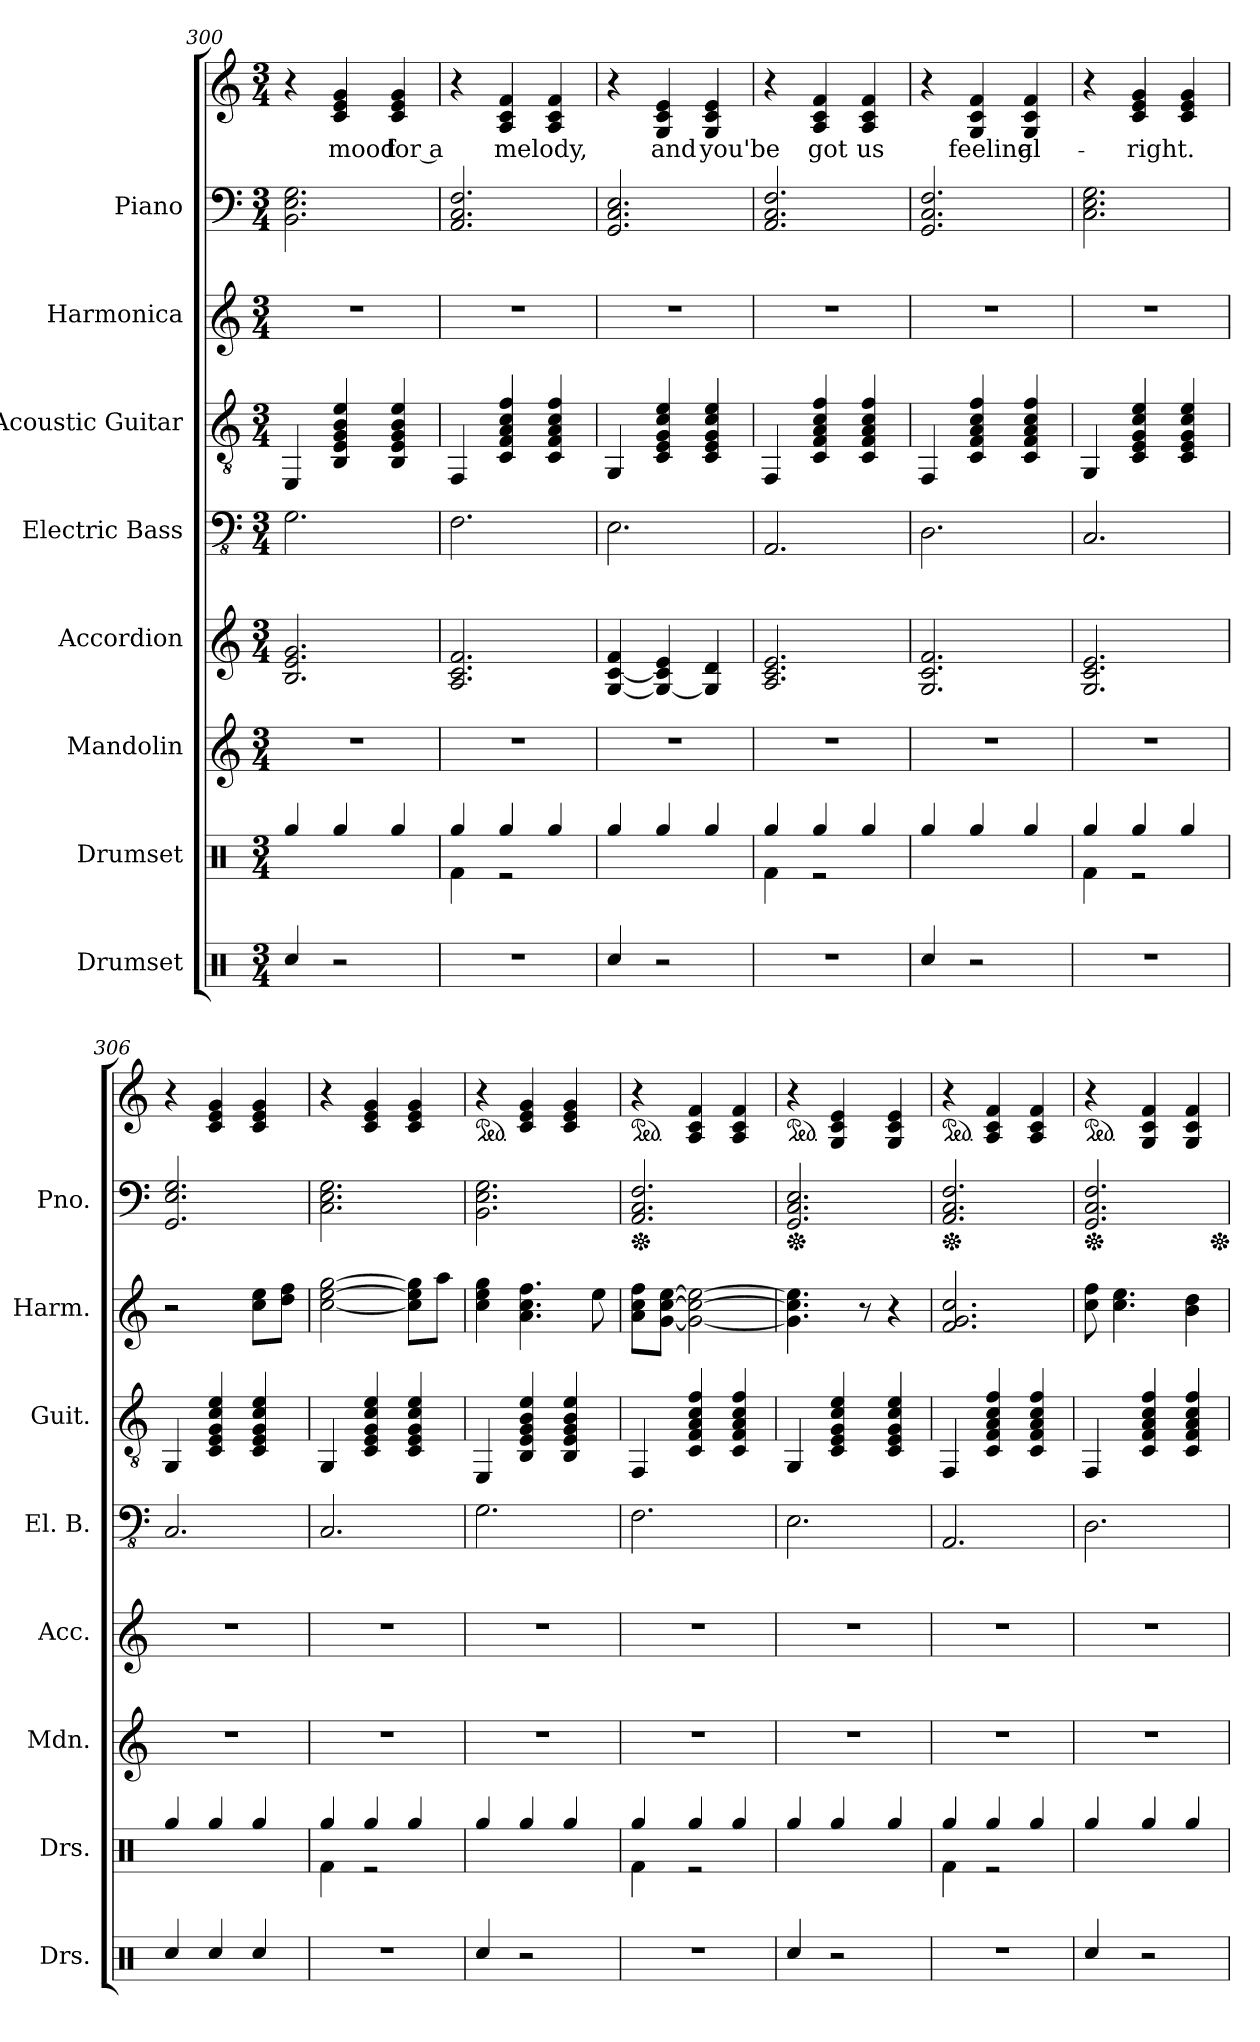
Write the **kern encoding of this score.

**kern	**kern	**kern	**kern	**kern	**kern	**kern	**kern	**kern	**text
*part8	*part7	*part6	*part5	*part4	*part3	*part2	*part1	*part1	*part1
*staff9	*staff8	*staff7	*staff6	*staff5	*staff4	*staff3	*staff2	*staff1	*staff1
*I"Drumset	*I"Drumset	*I"Mandolin	*I"Accordion	*I"Electric Bass	*I"Acoustic Guitar	*I"Harmonica	*I"Piano	*	*
*I'Drs.	*I'Drs.	*I'Mdn.	*I'Acc.	*I'El. B.	*I'Guit.	*I'Harm.	*I'Pno.	*	*
*clefX	*clefX	*clefG2	*clefG2	*clefFv4	*clefGv2	*clefG2	*clefF4	*clefG2	*
*k[]	*k[]	*k[]	*k[]	*k[]	*k[]	*k[]	*k[]	*k[]	*
*M3/4	*M3/4	*M3/4	*M3/4	*M3/4	*M3/4	*M3/4	*M3/4	*M3/4	*
=300	=300	=300	=300	=300	=300	=300	=300	=300	=300
4Rcc/	4Rgg/	2.r	2.B/ 2.e/ 2.g/	2.GG\	4EE/	2.r	2.BB\ 2.E\ 2.G\	4r	.
2r	4Rgg/	.	.	.	4BB/ 4E/ 4G/ 4B/ 4e/	.	.	4c/ 4e/ 4g/	mood
.	4Rgg/	.	.	.	4BB/ 4E/ 4G/ 4B/ 4e/	.	.	4c/ 4e/ 4g/	for a
=301	=301	=301	=301	=301	=301	=301	=301	=301	=301
*	*^	*	*	*	*	*	*	*	*
2.r	4Rgg/	4Rf\	2.r	2.A/ 2.c/ 2.f/	2.FF\	4FF/	2.r	2.AA/ 2.C/ 2.F/	4r	.
.	4Rgg/	2r	.	.	.	4C/ 4F/ 4A/ 4c/ 4f/	.	.	4A/ 4c/ 4f/	melody,
.	4Rgg/	.	.	.	.	4C/ 4F/ 4A/ 4c/ 4f/	.	.	4A/ 4c/ 4f/	.
*	*v	*v	*	*	*	*	*	*	*	*
=302	=302	=302	=302	=302	=302	=302	=302	=302	=302
4Rcc/	4Rgg/	2.r	[4G/ [4c/ 4f/	2.EE\	4GG/	2.r	2.GG/ 2.C/ 2.E/	4r	.
2r	4Rgg/	.	4G/_ 4c/] 4e/	.	4C/ 4E/ 4G/ 4c/ 4e/	.	.	4G/ 4c/ 4e/	and
.	4Rgg/	.	4G/] 4d/	.	4C/ 4E/ 4G/ 4c/ 4e/	.	.	4G/ 4c/ 4e/	you'be
=303	=303	=303	=303	=303	=303	=303	=303	=303	=303
*	*^	*	*	*	*	*	*	*	*
2.r	4Rgg/	4Rf\	2.r	2.A/ 2.c/ 2.e/	2.AAA/	4FF/	2.r	2.AA/ 2.C/ 2.F/	4r	.
.	4Rgg/	2r	.	.	.	4C/ 4F/ 4A/ 4c/ 4f/	.	.	4A/ 4c/ 4f/	got
.	4Rgg/	.	.	.	.	4C/ 4F/ 4A/ 4c/ 4f/	.	.	4A/ 4c/ 4f/	us
*	*v	*v	*	*	*	*	*	*	*	*
=304	=304	=304	=304	=304	=304	=304	=304	=304	=304
4Rcc/	4Rgg/	2.r	2.G/ 2.c/ 2.f/	2.DD\	4FF/	2.r	2.GG/ 2.C/ 2.F/	4r	.
2r	4Rgg/	.	.	.	4C/ 4F/ 4A/ 4c/ 4f/	.	.	4G/ 4c/ 4f/	feeling
.	4Rgg/	.	.	.	4C/ 4F/ 4A/ 4c/ 4f/	.	.	4G/ 4c/ 4f/	al-
!!LO:PB:g=z
=305	=305	=305	=305	=305	=305	=305	=305	=305	=305
*	*^	*	*	*	*	*	*	*	*
2.r	4Rgg/	4Rf\	2.r	2.G/ 2.c/ 2.e/	2.CC/	4GG/	2.r	2.C\ 2.E\ 2.G\	4r	.
.	4Rgg/	2r	.	.	.	4C/ 4E/ 4G/ 4c/ 4e/	.	.	4c/ 4e/ 4g/	-right.
.	4Rgg/	.	.	.	.	4C/ 4E/ 4G/ 4c/ 4e/	.	.	4c/ 4e/ 4g/	.
*	*v	*v	*	*	*	*	*	*	*	*
=306	=306	=306	=306	=306	=306	=306	=306	=306	=306
4Rcc/	4Rgg/	2.r	2.r	2.CC/	4GG/	2r	2.GG/ 2.E/ 2.G/	4r	.
4Rcc/	4Rgg/	.	.	.	4C/ 4E/ 4G/ 4c/ 4e/	.	.	4c/ 4e/ 4g/	.
4Rcc/	4Rgg/	.	.	.	4C/ 4E/ 4G/ 4c/ 4e/	8cc\ 8ee\L	.	4c/ 4e/ 4g/	.
.	.	.	.	.	.	8dd\ 8ff\J	.	.	.
=307	=307	=307	=307	=307	=307	=307	=307	=307	=307
*	*^	*	*	*	*	*	*	*	*
2.r	4Rgg/	4Rf\	2.r	2.r	2.CC/	4GG/	[2cc\ [2ee\ [2gg\	2.C\ 2.E\ 2.G\	4r	.
.	4Rgg/	2r	.	.	.	4C/ 4E/ 4G/ 4c/ 4e/	.	.	4c/ 4e/ 4g/	.
.	4Rgg/	.	.	.	.	4C/ 4E/ 4G/ 4c/ 4e/	8cc\] 8ee\] 8gg\]L	.	4c/ 4e/ 4g/	.
.	.	.	.	.	.	.	8aa\J	.	.	.
*	*v	*v	*	*	*	*	*	*	*	*
=308	=308	=308	=308	=308	=308	=308	=308	=308	=308
*	*	*	*	*	*	*	*	*ped	*
4Rcc/	4Rgg/	2.r	2.r	2.GG\	4EE/	4cc\ 4ee\ 4gg\	2.BB\ 2.E\ 2.G\	4r	.
2r	4Rgg/	.	.	.	4BB/ 4E/ 4G/ 4B/ 4e/	4.a\ 4.cc\ 4.ff\	.	4c/ 4e/ 4g/	.
.	4Rgg/	.	.	.	4BB/ 4E/ 4G/ 4B/ 4e/	.	.	4c/ 4e/ 4g/	.
.	.	.	.	.	.	8ee\	.	.	.
=309	=309	=309	=309	=309	=309	=309	=309	=309	=309
*	*^	*	*	*	*	*	*	*	*
*	*	*	*	*	*	*	*	*Xped	*	*
*	*	*	*	*	*	*	*	*	*ped	*
2.r	4Rgg/	4Rf\	2.r	2.r	2.FF\	4FF/	8a\ 8cc\ 8ff\L	2.AA/ 2.C/ 2.F/	4r	.
.	.	.	.	.	.	.	[8g\ [8cc\ [8ee\J	.	.	.
.	4Rgg/	2r	.	.	.	4C/ 4F/ 4A/ 4c/ 4f/	2g\_ 2cc\_ 2ee\_	.	4A/ 4c/ 4f/	.
.	4Rgg/	.	.	.	.	4C/ 4F/ 4A/ 4c/ 4f/	.	.	4A/ 4c/ 4f/	.
*	*v	*v	*	*	*	*	*	*	*	*
=310	=310	=310	=310	=310	=310	=310	=310	=310	=310
*	*	*	*	*	*	*	*Xped	*	*
*	*	*	*	*	*	*	*	*ped	*
4Rcc/	4Rgg/	2.r	2.r	2.EE\	4GG/	4.g\] 4.cc\] 4.ee\]	2.GG/ 2.C/ 2.E/	4r	.
2r	4Rgg/	.	.	.	4C/ 4E/ 4G/ 4c/ 4e/	.	.	4G/ 4c/ 4e/	.
.	.	.	.	.	.	8r	.	.	.
.	4Rgg/	.	.	.	4C/ 4E/ 4G/ 4c/ 4e/	4r	.	4G/ 4c/ 4e/	.
=311	=311	=311	=311	=311	=311	=311	=311	=311	=311
*	*^	*	*	*	*	*	*	*	*
*	*	*	*	*	*	*	*	*Xped	*	*
*	*	*	*	*	*	*	*	*	*ped	*
2.r	4Rgg/	4Rf\	2.r	2.r	2.AAA/	4FF/	2.f/ 2.g/ 2.cc/	2.AA/ 2.C/ 2.F/	4r	.
.	4Rgg/	2r	.	.	.	4C/ 4F/ 4A/ 4c/ 4f/	.	.	4A/ 4c/ 4f/	.
.	4Rgg/	.	.	.	.	4C/ 4F/ 4A/ 4c/ 4f/	.	.	4A/ 4c/ 4f/	.
*	*v	*v	*	*	*	*	*	*	*	*
!!LO:PB:g=z
=312	=312	=312	=312	=312	=312	=312	=312	=312	=312
*	*	*	*	*	*	*	*Xped	*	*
*	*	*	*	*	*	*	*	*ped	*
4Rcc/	4Rgg/	2.r	2.r	2.DD\	4FF/	8cc\ 8ff\	2.GG/ 2.C/ 2.F/	4r	.
.	.	.	.	.	.	4.cc\ 4.ee\	.	.	.
2r	4Rgg/	.	.	.	4C/ 4F/ 4A/ 4c/ 4f/	.	.	4G/ 4c/ 4f/	.
.	4Rgg/	.	.	.	4C/ 4F/ 4A/ 4c/ 4f/	4b\ 4dd\	.	4G/ 4c/ 4f/	.
*	*	*	*	*	*	*	*Xped	*	*
=	=	=	=	=	=	=	=	=	=
*-	*-	*-	*-	*-	*-	*-	*-	*-	*-
